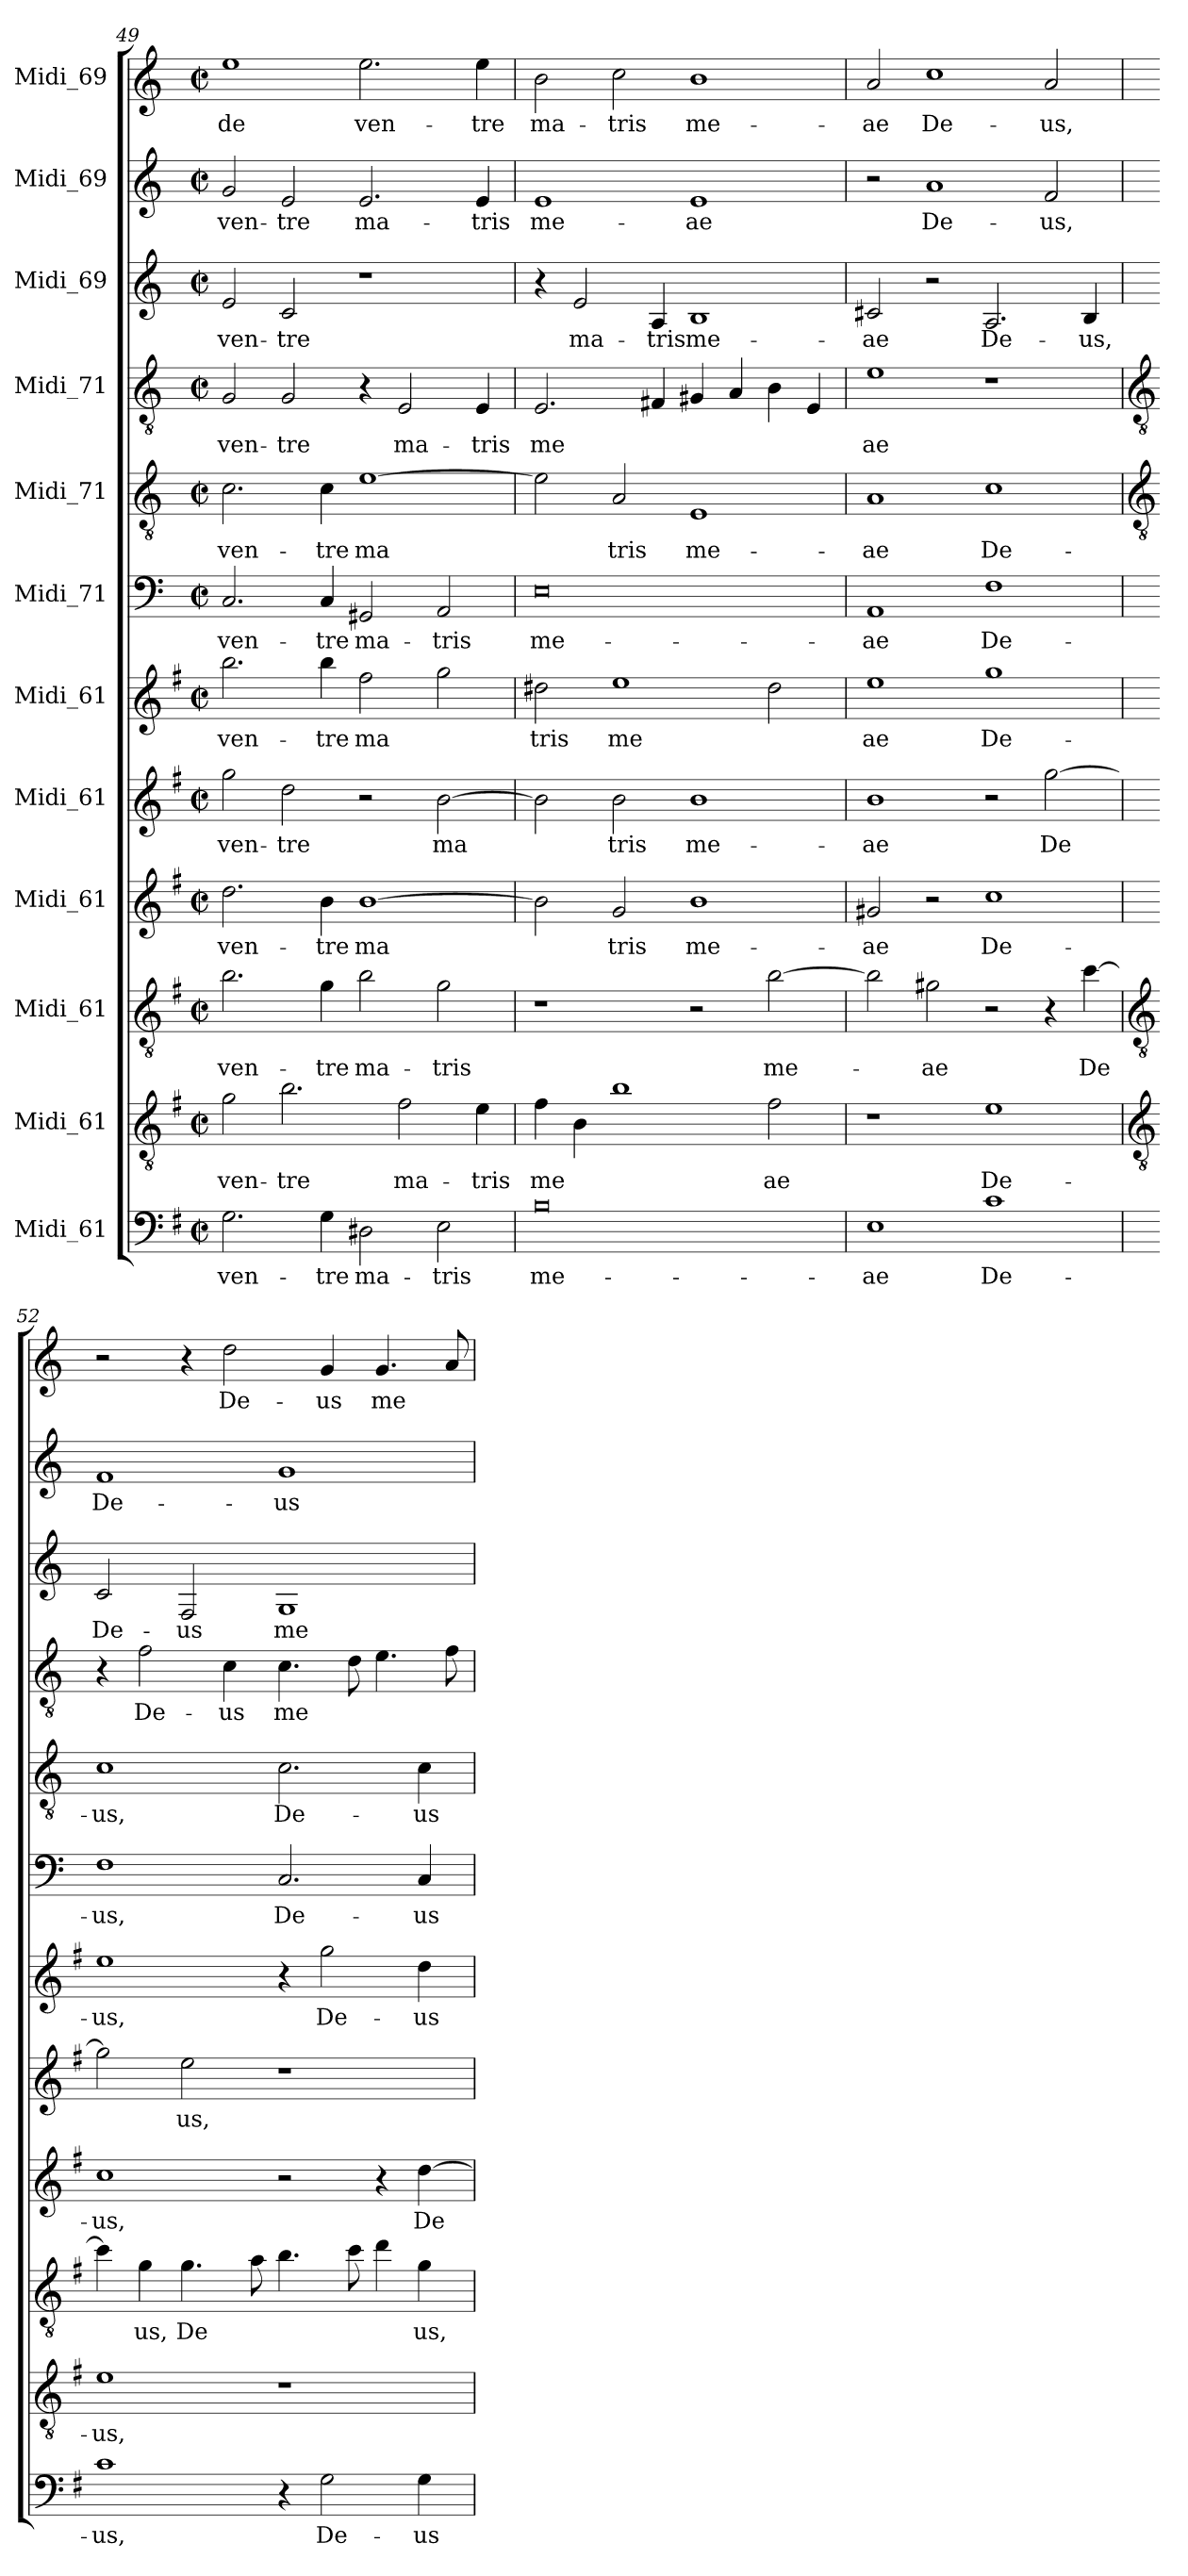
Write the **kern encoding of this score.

**kern	**text	**kern	**text	**kern	**text	**kern	**text	**kern	**text	**kern	**text	**kern	**text	**kern	**text	**kern	**text	**kern	**text	**kern	**text	**kern	**text
*part12	*part12	*part11	*part11	*part10	*part10	*part9	*part9	*part8	*part8	*part7	*part7	*part6	*part6	*part5	*part5	*part4	*part4	*part3	*part3	*part2	*part2	*part1	*part1
*staff12	*staff12	*staff11	*staff11	*staff10	*staff10	*staff9	*staff9	*staff8	*staff8	*staff7	*staff7	*staff6	*staff6	*staff5	*staff5	*staff4	*staff4	*staff3	*staff3	*staff2	*staff2	*staff1	*staff1
*I"Midi_61	*	*I"Midi_61	*	*I"Midi_61	*	*I"Midi_61	*	*I"Midi_61	*	*I"Midi_61	*	*I"Midi_71	*	*I"Midi_71	*	*I"Midi_71	*	*I"Midi_69	*	*I"Midi_69	*	*I"Midi_69	*
*clefF4	*	*clefGv2	*	*clefGv2	*	*clefG2	*	*clefG2	*	*clefG2	*	*clefF4	*	*clefGv2	*	*clefGv2	*	*clefG2	*	*clefG2	*	*clefG2	*
*ITrd4c7	*	*ITrd4c7	*	*ITrd4c7	*	*ITrd4c7	*	*ITrd4c7	*	*ITrd4c7	*	*	*	*	*	*	*	*	*	*	*	*	*
*k[]	*	*k[]	*	*k[]	*	*k[]	*	*k[]	*	*k[]	*	*k[]	*	*k[]	*	*k[]	*	*k[]	*	*k[]	*	*k[]	*
*C:	*	*C:	*	*C:	*	*C:	*	*C:	*	*C:	*	*C:	*	*C:	*	*C:	*	*C:	*	*C:	*	*C:	*
*M4/2	*	*M4/2	*	*M4/2	*	*M4/2	*	*M4/2	*	*M4/2	*	*M4/2	*	*M4/2	*	*M4/2	*	*M4/2	*	*M4/2	*	*M4/2	*
*met(c|)	*	*met(c|)	*	*met(c|)	*	*met(c|)	*	*met(c|)	*	*met(c|)	*	*met(c|)	*	*met(c|)	*	*met(c|)	*	*met(c|)	*	*met(c|)	*	*met(c|)	*
=49	=49	=49	=49	=49	=49	=49	=49	=49	=49	=49	=49	=49	=49	=49	=49	=49	=49	=49	=49	=49	=49	=49	=49
!	!LO:LY:b	!	!LO:LY:b	!	!LO:LY:b	!	!LO:LY:b	!	!LO:LY:b	!	!LO:LY:b	!	!LO:LY:b	!	!LO:LY:b	!	!LO:LY:b	!	!LO:LY:b	!	!LO:LY:b	!	!LO:LY:b
2.C	ven-	2c	ven-	2.e	ven-	2.g	ven-	2cc	ven-	2.ee	ven-	2.C	ven-	2.c	ven-	2G	ven-	2e	ven-	2g	ven-	1ee	de
!	!	!	!LO:LY:b	!	!	!	!	!	!LO:LY:b	!	!	!	!	!	!	!	!LO:LY:b	!	!LO:LY:b	!	!LO:LY:b	!	!
.	.	2.e	-tre	.	.	.	.	2g	-tre	.	.	.	.	.	.	2G	-tre	2c	-tre	2e	-tre	.	.
!	!LO:LY:b	!	!	!	!LO:LY:b	!	!LO:LY:b	!	!	!	!LO:LY:b	!	!LO:LY:b	!	!LO:LY:b	!	!	!	!	!	!	!	!
4C	-tre	.	.	4c	-tre	4e	-tre	.	.	4ee	-tre	4C	-tre	4c	-tre	.	.	.	.	.	.	.	.
!	!LO:LY:b	!	!	!	!LO:LY:b	!	!LO:LY:b	!	!	!	!LO:LY:b	!	!LO:LY:b	!	!LO:LY:b	!	!	!	!	!	!LO:LY:b	!	!LO:LY:b
2GG#X	ma-	.	.	2e	ma-	[1e	ma	2r	.	2b	ma	2GG#X	ma-	[1e	ma	4r	.	1r	.	2.e	ma-	2.ee	ven-
!	!	!	!LO:LY:b	!	!	!	!	!	!	!	!	!	!	!	!	!	!LO:LY:b	!	!	!	!	!	!
.	.	2B	ma-	.	.	.	.	.	.	.	.	.	.	.	.	2E	ma-	.	.	.	.	.	.
!	!LO:LY:b	!	!	!	!LO:LY:b	!	!	!	!LO:LY:b	!	!	!	!LO:LY:b	!	!	!	!	!	!	!	!	!	!
2AA	-tris	.	.	2c	-tris	.	.	[2e	ma	2cc	.	2AA	-tris	.	.	.	.	.	.	.	.	.	.
!	!	!	!LO:LY:b	!	!	!	!	!	!	!	!	!	!	!	!	!	!LO:LY:b	!	!	!	!LO:LY:b	!	!LO:LY:b
.	.	4A	-tris	.	.	.	.	.	.	.	.	.	.	.	.	4E	-tris	.	.	4e	-tris	4ee	-tre
=50	=50	=50	=50	=50	=50	=50	=50	=50	=50	=50	=50	=50	=50	=50	=50	=50	=50	=50	=50	=50	=50	=50	=50
!	!LO:LY:b	!	!LO:LY:b	!	!	!	!	!	!	!	!LO:LY:b	!	!LO:LY:b	!	!	!	!LO:LY:b	!	!	!	!LO:LY:b	!	!LO:LY:b
0E	me-	4B	me	1r	.	2e]	.	2e]	.	2g#X	tris	0E	me-	2e]	.	2.E	me	4r	.	1e	me-	2b	ma-
!	!	!	!	!	!	!	!	!	!	!	!	!	!	!	!	!	!	!	!LO:LY:b	!	!	!	!
.	.	4E	.	.	.	.	.	.	.	.	.	.	.	.	.	.	.	2e	ma-	.	.	.	.
!	!	!	!	!	!	!	!LO:LY:b	!	!LO:LY:b	!	!LO:LY:b	!	!	!	!LO:LY:b	!	!	!	!	!	!	!	!LO:LY:b
.	.	1e	.	.	.	2c	tris	2e	tris	1a	me	.	.	2A	tris	.	.	.	.	.	.	2cc	-tris
!	!	!	!	!	!	!	!	!	!	!	!	!	!	!	!	!	!	!	!LO:LY:b	!	!	!	!
.	.	.	.	.	.	.	.	.	.	.	.	.	.	.	.	4F#X	.	4A	-tris	.	.	.	.
!	!	!	!	!	!	!	!LO:LY:b	!	!LO:LY:b	!	!	!	!	!	!LO:LY:b	!	!	!	!LO:LY:b	!	!LO:LY:b	!	!LO:LY:b
.	.	.	.	2r	.	1e	me-	1e	me-	.	.	.	.	1E	me-	4G#X	.	1B	me-	1e	-ae	1b	me-
.	.	.	.	.	.	.	.	.	.	.	.	.	.	.	.	4A	.	.	.	.	.	.	.
!	!	!	!LO:LY:b	!	!LO:LY:b	!	!	!	!	!	!	!	!	!	!	!	!	!	!	!	!	!	!
.	.	2B	ae	[2e	me-	.	.	.	.	2g#	.	.	.	.	.	4B	.	.	.	.	.	.	.
.	.	.	.	.	.	.	.	.	.	.	.	.	.	.	.	4E	.	.	.	.	.	.	.
=51	=51	=51	=51	=51	=51	=51	=51	=51	=51	=51	=51	=51	=51	=51	=51	=51	=51	=51	=51	=51	=51	=51	=51
!	!LO:LY:b	!	!	!	!	!	!LO:LY:b	!	!LO:LY:b	!	!LO:LY:b	!	!LO:LY:b	!	!LO:LY:b	!	!LO:LY:b	!	!LO:LY:b	!	!	!	!LO:LY:b
1AA	-ae	1r	.	2e]	.	2c#X	-ae	1e	-ae	1a	ae	1AA	-ae	1A	-ae	1e	ae	2c#X	-ae	2r	.	2a	-ae
!	!	!	!	!	!LO:LY:b	!	!	!	!	!	!	!	!	!	!	!	!	!	!	!	!LO:LY:b	!	!LO:LY:b
.	.	.	.	2c#X	-ae	2r	.	.	.	.	.	.	.	.	.	.	.	2r	.	1a	De-	1cc	De-
!	!LO:LY:b	!	!LO:LY:b	!	!	!	!LO:LY:b	!	!	!	!LO:LY:b	!	!LO:LY:b	!	!LO:LY:b	!	!	!	!LO:LY:b	!	!	!	!
1F	De-	1A	De-	2r	.	1f	De-	2r	.	1cc	De-	1F	De-	1c	De-	1r	.	2.A	De-	.	.	.	.
!	!	!	!	!	!	!	!	!	!LO:LY:b	!	!	!	!	!	!	!	!	!	!	!	!LO:LY:b	!	!LO:LY:b
.	.	.	.	4r	.	.	.	[2cc	De	.	.	.	.	.	.	.	.	.	.	2f	-us,	2a	-us,
!	!	!	!	!	!LO:LY:b	!	!	!	!	!	!	!	!	!	!	!	!	!	!LO:LY:b	!	!	!	!
.	.	.	.	[4f	De	.	.	.	.	.	.	.	.	.	.	.	.	4B	-us,	.	.	.	.
!!LO:LB:g=z
=52	=52	=52	=52	=52	=52	=52	=52	=52	=52	=52	=52	=52	=52	=52	=52	=52	=52	=52	=52	=52	=52	=52	=52
*	*	*clefGv2	*	*clefGv2	*	*	*	*	*	*	*	*	*	*clefGv2	*	*clefGv2	*	*	*	*	*	*	*
!	!LO:LY:b	!	!LO:LY:b	!	!	!	!LO:LY:b	!	!	!	!LO:LY:b	!	!LO:LY:b	!	!LO:LY:b	!	!	!	!LO:LY:b	!	!LO:LY:b	!	!
1F	-us,	1A	-us,	4f]	.	1f	-us,	2cc]	.	1a	-us,	1F	-us,	1c	-us,	4r	.	2c	De-	1f	De-	2r	.
!	!	!	!	!	!LO:LY:b	!	!	!	!	!	!	!	!	!	!	!	!LO:LY:b	!	!	!	!	!	!
.	.	.	.	4c	us,	.	.	.	.	.	.	.	.	.	.	2f	De-	.	.	.	.	.	.
!	!	!	!	!	!LO:LY:b	!	!	!	!LO:LY:b	!	!	!	!	!	!	!	!	!	!LO:LY:b	!	!	!	!
.	.	.	.	4.c	De	.	.	2a	us,	.	.	.	.	.	.	.	.	2F	-us	.	.	4r	.
!	!	!	!	!	!	!	!	!	!	!	!	!	!	!	!	!	!LO:LY:b	!	!	!	!	!	!LO:LY:b
.	.	.	.	.	.	.	.	.	.	.	.	.	.	.	.	4c	-us	.	.	.	.	2dd	De-
.	.	.	.	8d	.	.	.	.	.	.	.	.	.	.	.	.	.	.	.	.	.	.	.
!	!	!	!	!	!	!	!	!	!	!	!	!	!LO:LY:b	!	!LO:LY:b	!	!LO:LY:b	!	!LO:LY:b	!	!LO:LY:b	!	!
4r	.	1r	.	4.e	.	2r	.	1r	.	4r	.	2.C	De-	2.c	De-	4.c	me	1G	me-	1g	-us	.	.
!	!LO:LY:b	!	!	!	!	!	!	!	!	!	!LO:LY:b	!	!	!	!	!	!	!	!	!	!	!	!LO:LY:b
2C	De-	.	.	.	.	.	.	.	.	2cc	De-	.	.	.	.	.	.	.	.	.	.	4g	-us
.	.	.	.	8f	.	.	.	.	.	.	.	.	.	.	.	8d	.	.	.	.	.	.	.
!	!	!	!	!	!	!	!	!	!	!	!	!	!	!	!	!	!	!	!	!	!	!	!LO:LY:b
.	.	.	.	4g	.	4r	.	.	.	.	.	.	.	.	.	4.e	.	.	.	.	.	4.g	me
!	!LO:LY:b	!	!	!	!LO:LY:b	!	!LO:LY:b	!	!	!	!LO:LY:b	!	!LO:LY:b	!	!LO:LY:b	!	!	!	!	!	!	!	!
4C	-us	.	.	4c	us,	[4g	De	.	.	4g	-us	4C	-us	4c	-us	.	.	.	.	.	.	.	.
.	.	.	.	.	.	.	.	.	.	.	.	.	.	.	.	8f	.	.	.	.	.	8a	.
=	=	=	=	=	=	=	=	=	=	=	=	=	=	=	=	=	=	=	=	=	=	=	=
*-	*-	*-	*-	*-	*-	*-	*-	*-	*-	*-	*-	*-	*-	*-	*-	*-	*-	*-	*-	*-	*-	*-	*-
